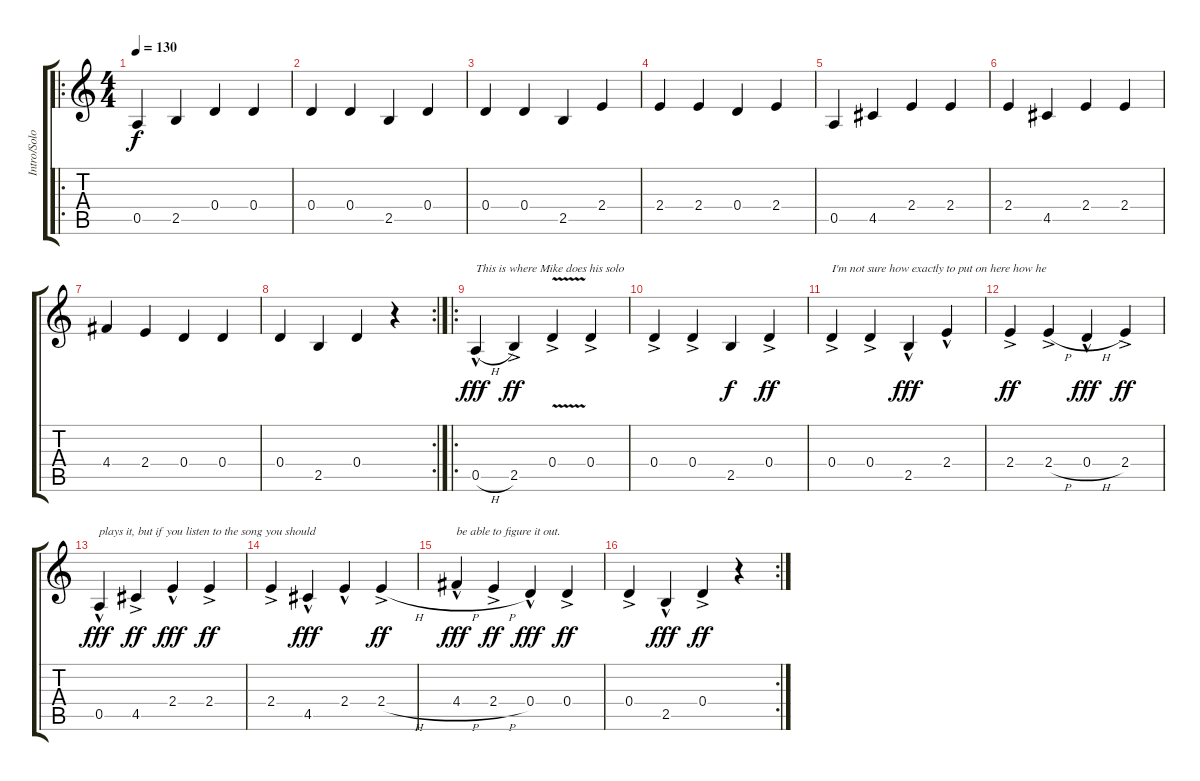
\track ("Intro/Solo/Outro" "Intro/Solo") {instrument acousticguitarsteel}
\staff {score tabs}
\tuning (E4 B3 G3 D3 A2 E2) {hide}
\ro
\ts (4 4)
\tempo 130
\clef g2
\ks c
0.5.4{dy f} 2.5.4 0.4.4 0.4.4 |
0.4.4 0.4.4 2.5.4 0.4.4 |
0.4.4 0.4.4 2.5.4 2.4.4 |
2.4.4 2.4.4 0.4.4 2.4.4 |
0.5.4 4.5.4 2.4.4 2.4.4 |
2.4.4 4.5.4 2.4.4 2.4.4 |
4.4.4 2.4.4 0.4.4 0.4.4 |
\rc 2
0.4.4 2.5.4 0.4.4 r.4 |
\ro
0.5{h hac}.4{txt "This is where Mike does his solo" dy fff} 2.5{ac}.4{dy ff} 0.4{v ac}.4 0.4{ac}.4 |
0.4{ac}.4 0.4{ac}.4 2.5.4{dy f} 0.4{ac}.4{dy ff} |
0.4{ac}.4{txt "I'm not sure how exactly to put on here how he"} 0.4{ac}.4 2.5{hac}.4{dy fff} 2.4{hac}.4 |
2.4{ac}.4{dy ff} 2.4{h ac}.4 0.4{h hac}.4{dy fff} 2.4{ac}.4{dy ff} |
0.5{hac}.4{txt "plays it, but if you listen to the song you should" dy fff} 4.5{ac}.4{dy ff} 2.4{hac}.4{dy fff} 2.4{ac}.4{dy ff} |
2.4{ac}.4 4.5{hac}.4{dy fff} 2.4{hac}.4 2.4{h ac}.4{dy ff} |
4.4{h hac}.4{txt "be able to figure it out." dy fff} 2.4{h ac}.4{dy ff} 0.4{hac}.4{dy fff} 0.4{ac}.4{dy ff} |
\rc 2
0.4{ac}.4 2.5{hac}.4{dy fff} 0.4{ac}.4{dy ff} r.4
